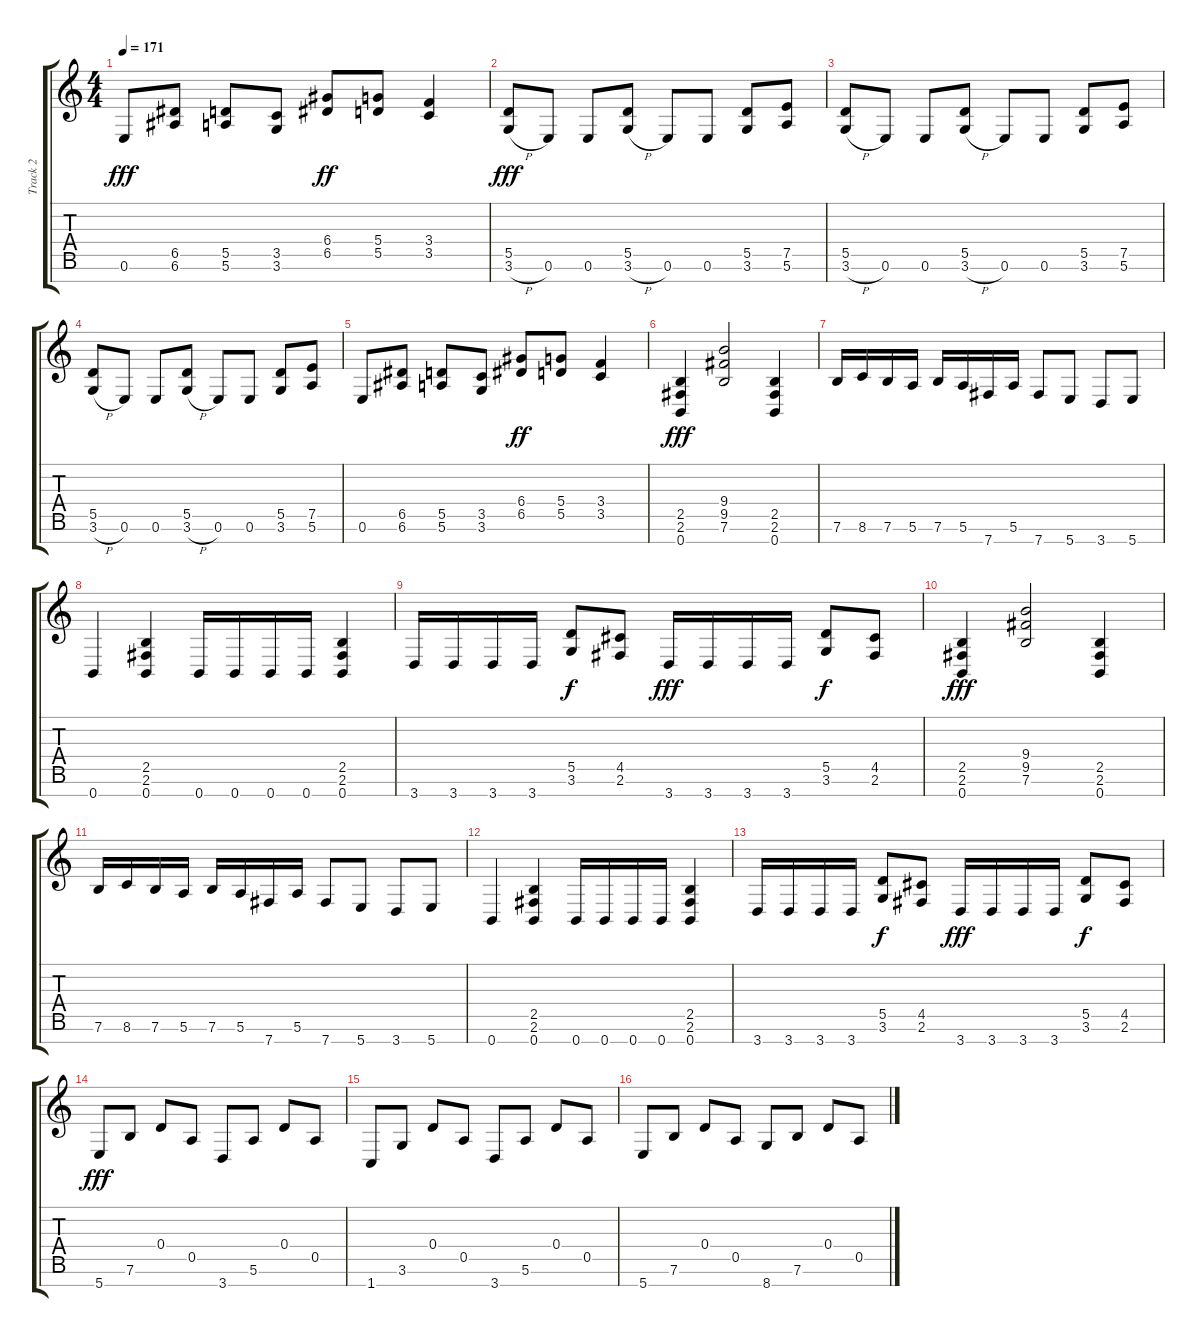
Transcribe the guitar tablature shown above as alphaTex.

\track ("Track 2" "Track 2") {instrument distortionguitar}
\staff {score tabs}
\tuning (E4 B3 G3 D3 A2 E2 B1) {hide}
\ts (4 4)
\tempo 171
\clef g2
\ks c
0.6.8{dy fff} (6.5 6.6).8 (5.5 5.6).8 (3.5 3.6).8 (6.4 6.5).8{dy ff} (5.4 5.5).8 (3.4 3.5).4 |
(5.5 3.6{h}).8{dy fff} 0.6.8 0.6.8 (5.5 3.6{h}).8 0.6.8 0.6.8 (5.5 3.6).8 (7.5 5.6).8 |
(5.5 3.6{h}).8 0.6.8 0.6.8 (5.5 3.6{h}).8 0.6.8 0.6.8 (5.5 3.6).8 (7.5 5.6).8 |
(5.5 3.6{h}).8 0.6.8 0.6.8 (5.5 3.6{h}).8 0.6.8 0.6.8 (5.5 3.6).8 (7.5 5.6).8 |
0.6.8 (6.5 6.6).8 (5.5 5.6).8 (3.5 3.6).8 (6.4 6.5).8{dy ff} (5.4 5.5).8 (3.4 3.5).4 |
(2.5 2.6 0.7).4{dy fff} (9.4 9.5 7.6).2 (2.5 2.6 0.7).4 |
7.6.16 8.6.16 7.6.16 5.6.16 7.6.16 5.6.16 7.7.16 5.6.16 7.7.8 5.7.8 3.7.8 5.7.8 |
0.7.4 (2.5 2.6 0.7).4 0.7.16 0.7.16 0.7.16 0.7.16 (2.5 2.6 0.7).4 |
3.7.16 3.7.16 3.7.16 3.7.16 (5.5 3.6).8{dy f} (4.5 2.6).8 3.7.16{dy fff} 3.7.16 3.7.16 3.7.16 (5.5 3.6).8{dy f} (4.5 2.6).8 |
(2.5 2.6 0.7).4{dy fff} (9.4 9.5 7.6).2 (2.5 2.6 0.7).4 |
7.6.16 8.6.16 7.6.16 5.6.16 7.6.16 5.6.16 7.7.16 5.6.16 7.7.8 5.7.8 3.7.8 5.7.8 |
0.7.4 (2.5 2.6 0.7).4 0.7.16 0.7.16 0.7.16 0.7.16 (2.5 2.6 0.7).4 |
3.7.16 3.7.16 3.7.16 3.7.16 (5.5 3.6).8{dy f} (4.5 2.6).8 3.7.16{dy fff} 3.7.16 3.7.16 3.7.16 (5.5 3.6).8{dy f} (4.5 2.6).8 |
5.7.8{dy fff} 7.6.8 0.4.8 0.5.8 3.7.8 5.6.8 0.4.8 0.5.8 |
1.7.8 3.6.8 0.4.8 0.5.8 3.7.8 5.6.8 0.4.8 0.5.8 |
5.7.8 7.6.8 0.4.8 0.5.8 8.7.8 7.6.8 0.4.8 0.5.8
